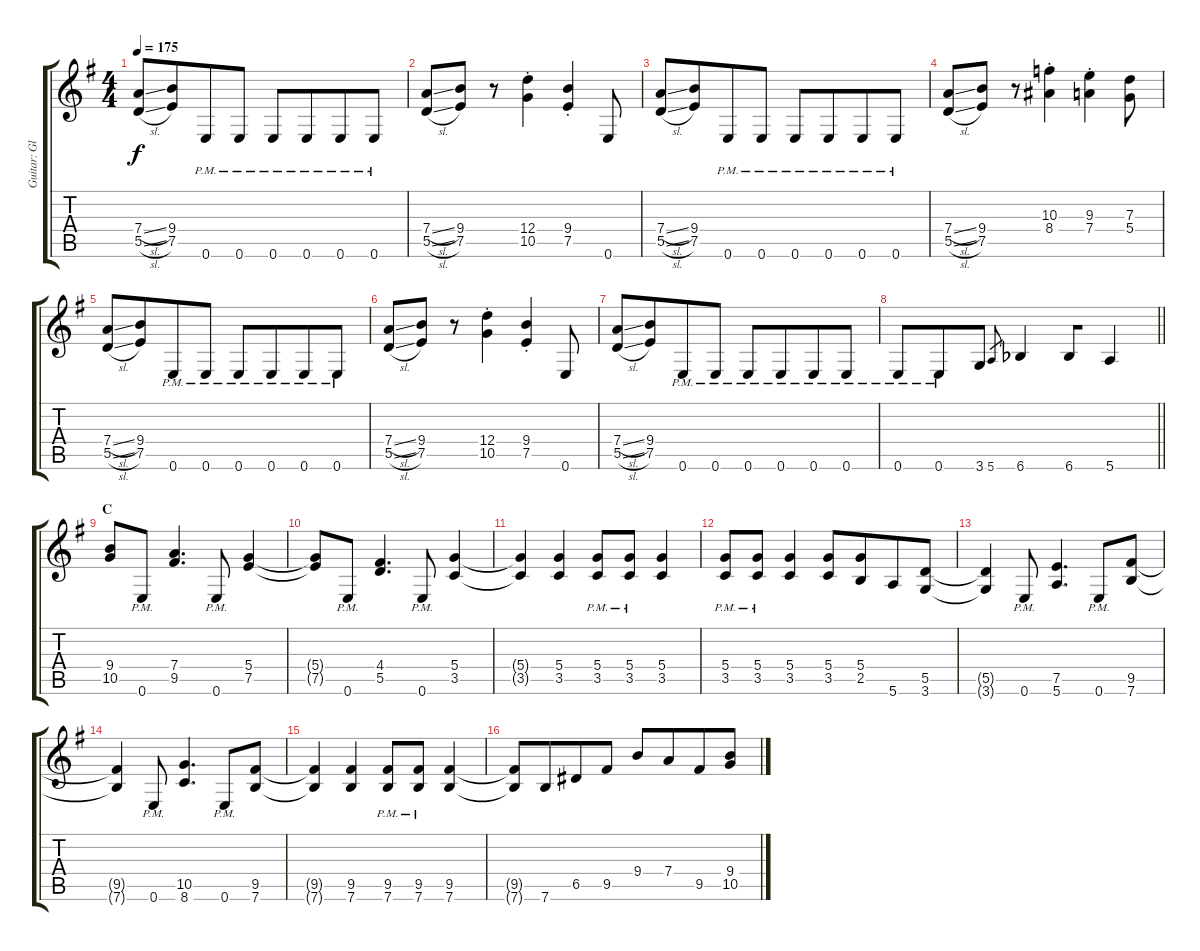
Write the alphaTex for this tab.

\track ("Guitar: Glenn" "Guitar: Gl") {instrument distortionguitar}
\staff {score tabs}
\tuning (E4 B3 G3 D3 A2 E2) {hide}
\ts (4 4)
\tempo 175
\clef g2
\ks g
(7.4{sl} 5.5{sl}).8{dy f} (9.4 7.5).8{beam merge} 0.6{pm}.8 0.6{pm}.8{beam split} 0.6{pm}.8{beam merge} 0.6{pm}.8{beam merge} 0.6{pm}.8 0.6{pm}.8 |
(7.4{sl} 5.5{sl}).8 (9.4 7.5).8 r.8 (12.4{st} 10.5{st}).4 (9.4{st} 7.5{st}).4 0.6.8 |
(7.4{sl} 5.5{sl}).8 (9.4 7.5).8{beam merge} 0.6{pm}.8 0.6{pm}.8{beam split} 0.6{pm}.8{beam merge} 0.6{pm}.8{beam merge} 0.6{pm}.8 0.6{pm}.8 |
(7.4{sl} 5.5{sl}).8 (9.4 7.5).8 r.8 (10.3{st} 8.4{st}).4 (9.3{st} 7.4{st}).4 (7.3 5.4).8 |
(7.4{sl} 5.5{sl}).8 (9.4 7.5).8{beam merge} 0.6{pm}.8 0.6{pm}.8{beam split} 0.6{pm}.8{beam merge} 0.6{pm}.8{beam merge} 0.6{pm}.8 0.6{pm}.8 |
(7.4{sl} 5.5{sl}).8 (9.4 7.5).8 r.8 (12.4{st} 10.5{st}).4 (9.4{st} 7.5{st}).4 0.6.8 |
(7.4{sl} 5.5{sl}).8 (9.4 7.5).8{beam merge} 0.6{pm}.8 0.6{pm}.8{beam split} 0.6{pm}.8{beam merge} 0.6{pm}.8{beam merge} 0.6{pm}.8 0.6{pm}.8 |
\barLineRight lightlight
0.6{pm}.8 0.6{pm}.8{beam merge} 3.6.8 5.6.8{gr} 6.6{acc b}.4 6.6{acc b}.8{beam merge} 5.6.4 |
\section ("" "C")
(9.4 10.5).8 0.6{pm}.8 (7.4 9.5).4{d} 0.6{pm}.8 (5.4 7.5).4 |
(5.4{t} 7.5{t}).8 0.6{pm}.8 (4.4 5.5).4{d} 0.6{pm}.8 (5.4 3.5).4 |
(5.4{t} 3.5{t}).4 (5.4 3.5).4 (5.4{pm} 3.5{pm}).8 (5.4{pm} 3.5{pm}).8 (5.4 3.5).4 |
(5.4{pm} 3.5{pm}).8 (5.4{pm} 3.5{pm}).8 (5.4 3.5).4 (5.4 3.5).8 (5.4 2.5).8{beam merge} 5.6.8 (5.5 3.6).8 |
(5.5{t} 3.6{t}).4 0.6{pm}.8 (7.5 5.6).4{d} 0.6{pm}.8 (9.5 7.6).8 |
(9.5{t} 7.6{t}).4 0.6{pm}.8 (10.5 8.6).4{d} 0.6{pm}.8 (9.5 7.6).8 |
(9.5{t} 7.6{t}).4 (9.5 7.6).4 (9.5{pm} 7.6{pm}).8 (9.5{pm} 7.6{pm}).8 (9.5 7.6).4 |
(9.5{t} 7.6{t}).8 7.6.8{beam merge} 6.5.8 9.5.8 9.4.8 7.4.8{beam merge} 9.5.8 (9.4 10.5).8
